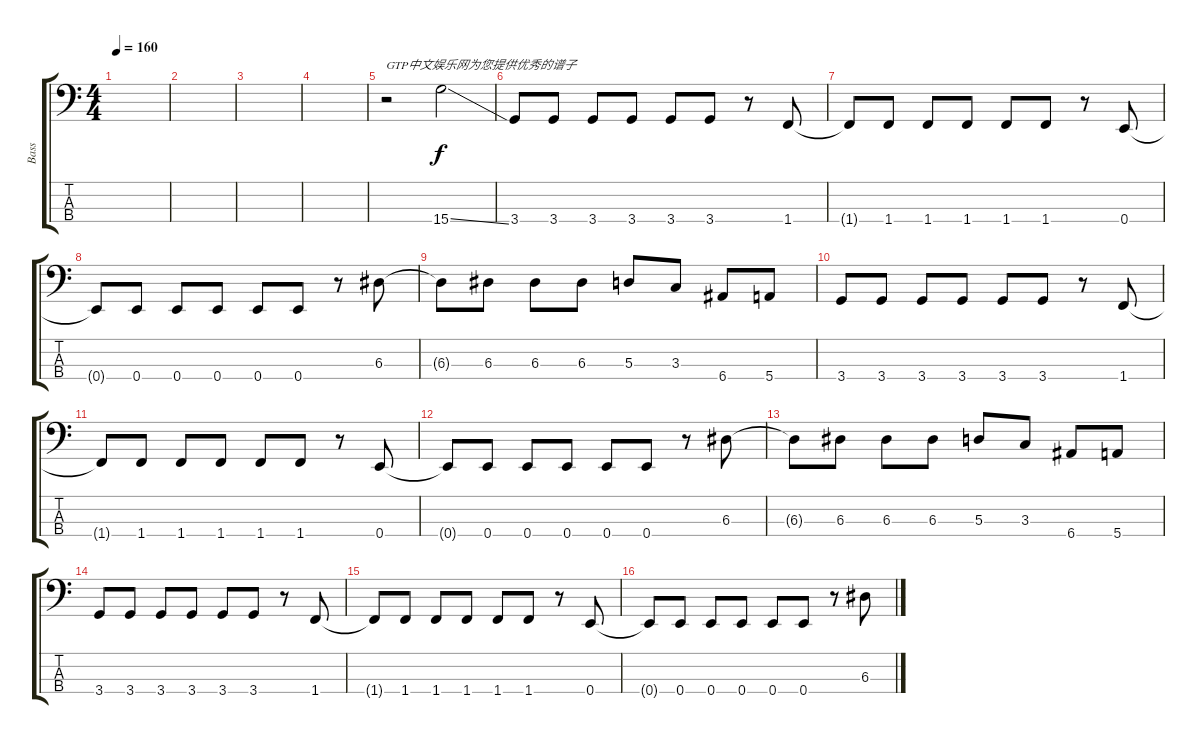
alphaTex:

\track ("Bass" "Bass") {instrument electricbassfinger}
\staff {score tabs}
\tuning (G2 D2 A1 E1) {hide}
\ts (4 4)
\tempo 160
\clef f4
\ks c
|
|
|
|
r.2{txt "GTP中文娱乐网为您提供优秀的谱子"} 15.4{ss}.2 |
3.4.8 3.4.8 3.4.8 3.4.8 3.4.8 3.4.8 r.8 1.4.8 |
1.4{t}.8 1.4.8 1.4.8 1.4.8 1.4.8 1.4.8 r.8 0.4.8 |
0.4{t}.8 0.4.8 0.4.8 0.4.8 0.4.8 0.4.8 r.8 6.3.8 |
6.3{t}.8 6.3.8 6.3.8 6.3.8 5.3.8 3.3.8 6.4.8 5.4.8 |
3.4.8 3.4.8 3.4.8 3.4.8 3.4.8 3.4.8 r.8 1.4.8 |
1.4{t}.8 1.4.8 1.4.8 1.4.8 1.4.8 1.4.8 r.8 0.4.8 |
0.4{t}.8 0.4.8 0.4.8 0.4.8 0.4.8 0.4.8 r.8 6.3.8 |
6.3{t}.8 6.3.8 6.3.8 6.3.8 5.3.8 3.3.8 6.4.8 5.4.8 |
3.4.8 3.4.8 3.4.8 3.4.8 3.4.8 3.4.8 r.8 1.4.8 |
1.4{t}.8 1.4.8 1.4.8 1.4.8 1.4.8 1.4.8 r.8 0.4.8 |
0.4{t}.8 0.4.8 0.4.8 0.4.8 0.4.8 0.4.8 r.8 6.3.8
